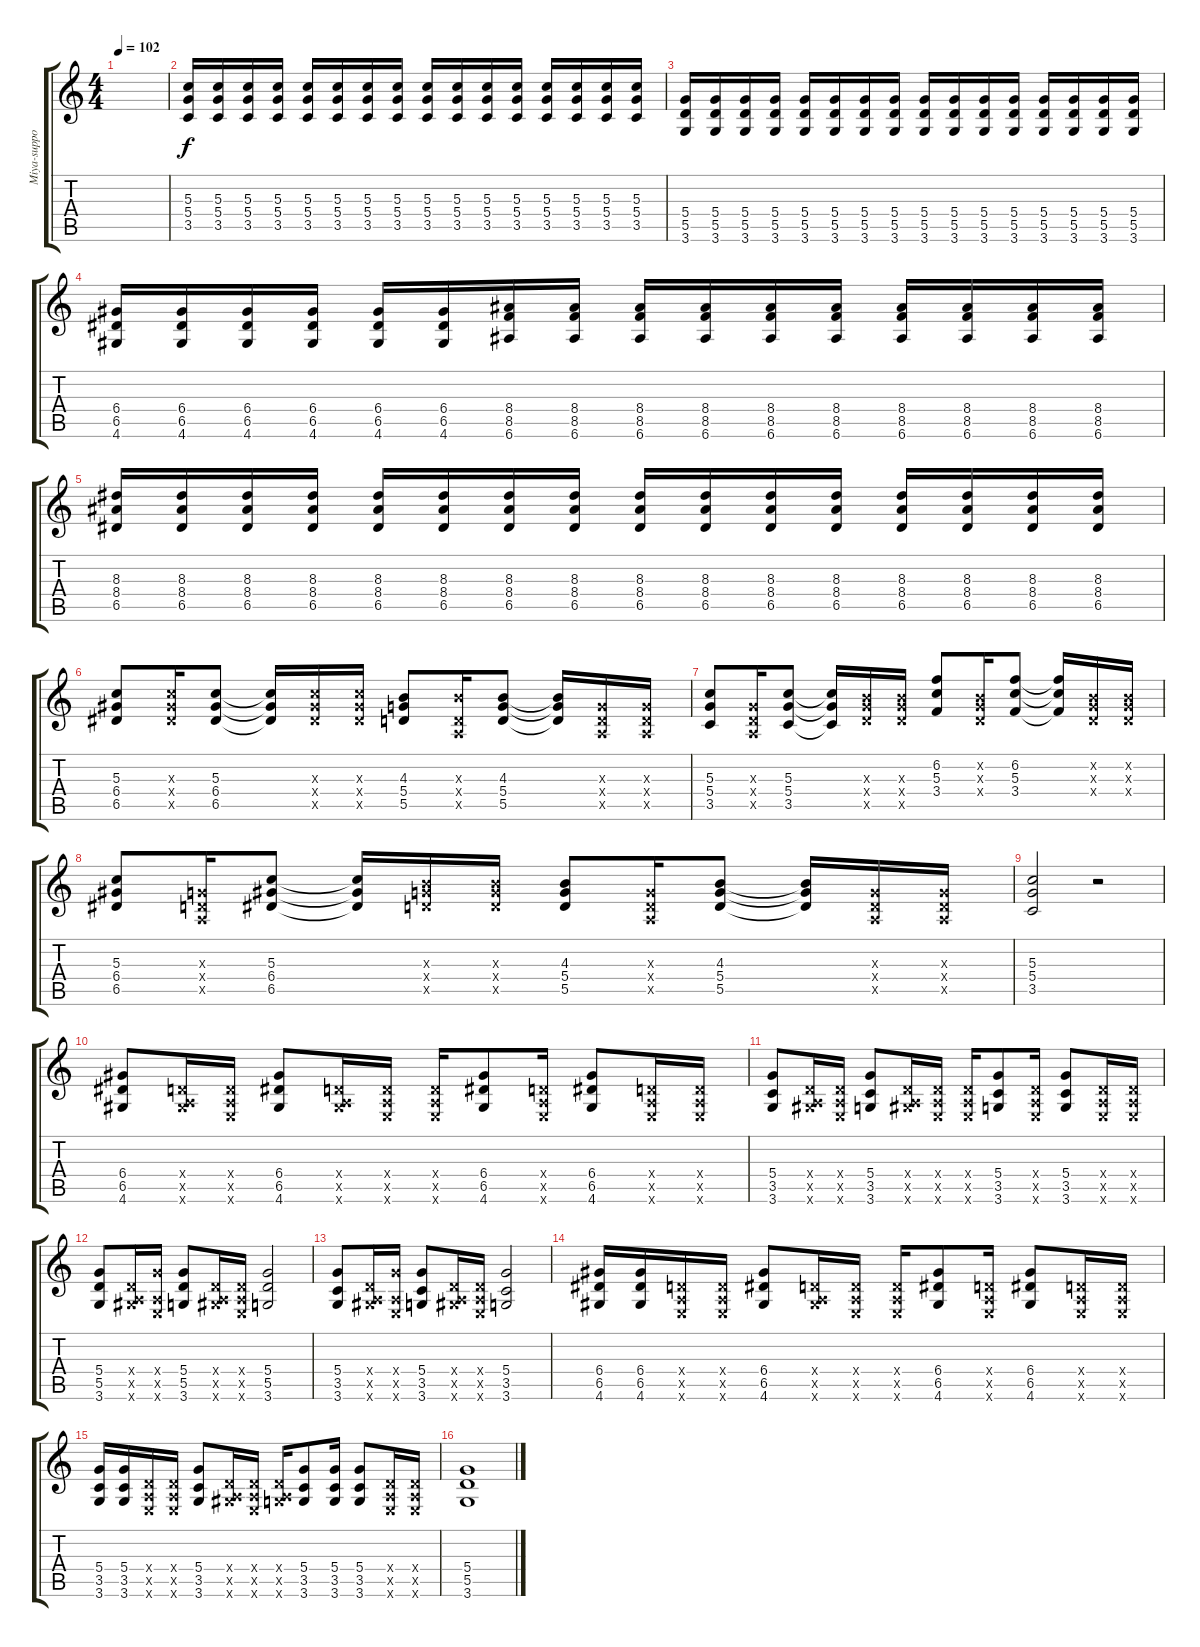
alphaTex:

\track ("Miya-support guitar" "Miya-suppo") {instrument overdrivenguitar}
\staff {score tabs}
\tuning (E4 B3 G3 D3 A2 E2) {hide}
\ts (4 4)
\tempo 102
\clef g2
\ks c
|
(5.3 5.4 3.5).16{volume 8 balance 8 instrument electricguitarjazz} (5.3 5.4 3.5).16 (5.3 5.4 3.5).16 (5.3 5.4 3.5).16 (5.3 5.4 3.5).16 (5.3 5.4 3.5).16 (5.3 5.4 3.5).16 (5.3 5.4 3.5).16 (5.3 5.4 3.5).16 (5.3 5.4 3.5).16 (5.3 5.4 3.5).16 (5.3 5.4 3.5).16 (5.3 5.4 3.5).16 (5.3 5.4 3.5).16 (5.3 5.4 3.5).16 (5.3 5.4 3.5).16 |
(5.4 5.5 3.6).16 (5.4 5.5 3.6).16 (5.4 5.5 3.6).16 (5.4 5.5 3.6).16 (5.4 5.5 3.6).16 (5.4 5.5 3.6).16 (5.4 5.5 3.6).16 (5.4 5.5 3.6).16 (5.4 5.5 3.6).16 (5.4 5.5 3.6).16 (5.4 5.5 3.6).16 (5.4 5.5 3.6).16 (5.4 5.5 3.6).16 (5.4 5.5 3.6).16 (5.4 5.5 3.6).16 (5.4 5.5 3.6).16 |
(6.4 6.5 4.6).16 (6.4 6.5 4.6).16 (6.4 6.5 4.6).16 (6.4 6.5 4.6).16 (6.4 6.5 4.6).16 (6.4 6.5 4.6).16 (8.4 8.5 6.6).16 (8.4 8.5 6.6).16 (8.4 8.5 6.6).16 (8.4 8.5 6.6).16 (8.4 8.5 6.6).16 (8.4 8.5 6.6).16 (8.4 8.5 6.6).16 (8.4 8.5 6.6).16 (8.4 8.5 6.6).16 (8.4 8.5 6.6).16 |
(8.3 8.4 6.5).16 (8.3 8.4 6.5).16 (8.3 8.4 6.5).16 (8.3 8.4 6.5).16 (8.3 8.4 6.5).16 (8.3 8.4 6.5).16 (8.3 8.4 6.5).16 (8.3 8.4 6.5).16 (8.3 8.4 6.5).16 (8.3 8.4 6.5).16 (8.3 8.4 6.5).16 (8.3 8.4 6.5).16 (8.3 8.4 6.5).16 (8.3 8.4 6.5).16 (8.3 8.4 6.5).16 (8.3 8.4 6.5).16 |
(5.3 6.4 6.5).8 (5.3{x} 6.4{x} 6.5{x}).16 (5.3 6.4 6.5).8 (5.3{t} 6.4{t} 6.5{t}).16 (5.3{x} 6.4{x} 6.5{x}).16 (5.3{x} 6.4{x} 6.5{x}).16 (4.3 5.4 5.5).8 (4.3{x} 0.4{x} 0.5{x}).16 (4.3 5.4 5.5).8 (4.3{t} 5.4{t} 5.5{t}).16 (0.3{x} 0.4{x} 0.5{x}).16 (0.3{x} 0.4{x} 0.5{x}).16 |
(5.3 5.4 3.5).8 (0.3{x} 0.4{x} 0.5{x}).16 (5.3 5.4 3.5).8 (5.3{t} 5.4{t} 3.5{t}).16 (4.3{x} 5.4{x} 5.5{x}).16 (4.3{x} 5.4{x} 5.5{x}).16 (6.2 5.3 3.4).8 (0.2{x} 0.3{x} 0.4{x}).16 (6.2 5.3 3.4).8 (6.2{t} 5.3{t} 3.4{t}).16 (0.2{x} 0.3{x} 0.4{x}).16 (0.2{x} 0.3{x} 0.4{x}).16 |
(5.3 6.4 6.5).8 (0.3{x} 0.4{x} 0.5{x}).16 (5.3 6.4 6.5).8 (5.3{t} 6.4{t} 6.5{t}).16 (4.3{x} 5.4{x} 5.5{x}).16 (4.3{x} 5.4{x} 5.5{x}).16 (4.3 5.4 5.5).8 (0.3{x} 0.4{x} 0.5{x}).16 (4.3 5.4 5.5).8 (4.3{t} 5.4{t} 5.5{t}).16 (0.3{x} 0.4{x} 0.5{x}).16 (0.3{x} 0.4{x} 0.5{x}).16 |
(5.3 5.4 3.5).2 r.2 |
(6.4 6.5 4.6).8{volume 8 balance 5 instrument distortionguitar} (0.4{x} 0.5{x} 4.6{x}).16 (0.4{x} 0.5{x} 0.6{x}).16 (6.4 6.5 4.6).8 (0.4{x} 0.5{x} 4.6{x}).16 (0.4{x} 0.5{x} 0.6{x}).16 (0.4{x} 0.5{x} 0.6{x}).16 (6.4 6.5 4.6).8 (0.4{x} 0.5{x} 0.6{x}).16 (6.4 6.5 4.6).8 (0.4{x} 0.5{x} 0.6{x}).16 (0.4{x} 0.5{x} 0.6{x}).16 |
(5.4 3.5 3.6).8 (0.4{x} 0.5{x} 4.6{x}).16 (0.4{x} 0.5{x} 0.6{x}).16 (5.4 3.5 3.6).8 (0.4{x} 0.5{x} 4.6{x}).16 (0.4{x} 0.5{x} 0.6{x}).16 (0.4{x} 0.5{x} 0.6{x}).16 (5.4 3.5 3.6).8 (0.4{x} 0.5{x} 0.6{x}).16 (5.4 3.5 3.6).8 (0.4{x} 0.5{x} 0.6{x}).16 (0.4{x} 0.5{x} 0.6{x}).16 |
(5.4 5.5 3.6).8 (0.4{x} 0.5{x} 4.6{x}).16 (5.4{x} 0.5{x} 0.6{x}).16 (5.4 5.5 3.6).8 (0.4{x} 0.5{x} 4.6{x}).16 (0.4{x} 0.5{x} 0.6{x}).16 (5.4 5.5 3.6).2 |
(5.4 3.5 3.6).8 (0.4{x} 0.5{x} 4.6{x}).16 (5.4{x} 0.5{x} 0.6{x}).16 (5.4 3.5 3.6).8 (0.4{x} 0.5{x} 4.6{x}).16 (0.4{x} 0.5{x} 0.6{x}).16 (5.4 3.5 3.6).2 |
(6.4 6.5 4.6).16 (6.4 6.5 4.6).16 (0.4{x} 0.5{x} 0.6{x}).16 (0.4{x} 0.5{x} 0.6{x}).16 (6.4 6.5 4.6).8 (0.4{x} 0.5{x} 4.6{x}).16 (0.4{x} 0.5{x} 0.6{x}).16 (0.4{x} 0.5{x} 0.6{x}).16 (6.4 6.5 4.6).8 (0.4{x} 0.5{x} 0.6{x}).16 (6.4 6.5 4.6).8 (0.4{x} 0.5{x} 0.6{x}).16 (0.4{x} 0.5{x} 0.6{x}).16 |
(5.4 3.5 3.6).16 (5.4 3.5 3.6).16 (0.4{x} 0.5{x} 0.6{x}).16 (0.4{x} 0.5{x} 0.6{x}).16 (5.4 3.5 3.6).8 (0.4{x} 0.5{x} 4.6{x}).16 (0.4{x} 0.5{x} 0.6{x}).16 (0.4{x} 0.5{x} 3.6{x}).16 (5.4 3.5 3.6).8 (5.4 3.5 3.6).16 (5.4 3.5 3.6).8 (0.4{x} 0.5{x} 0.6{x}).16 (0.4{x} 0.5{x} 0.6{x}).16 |
(5.4 5.5 3.6).1
